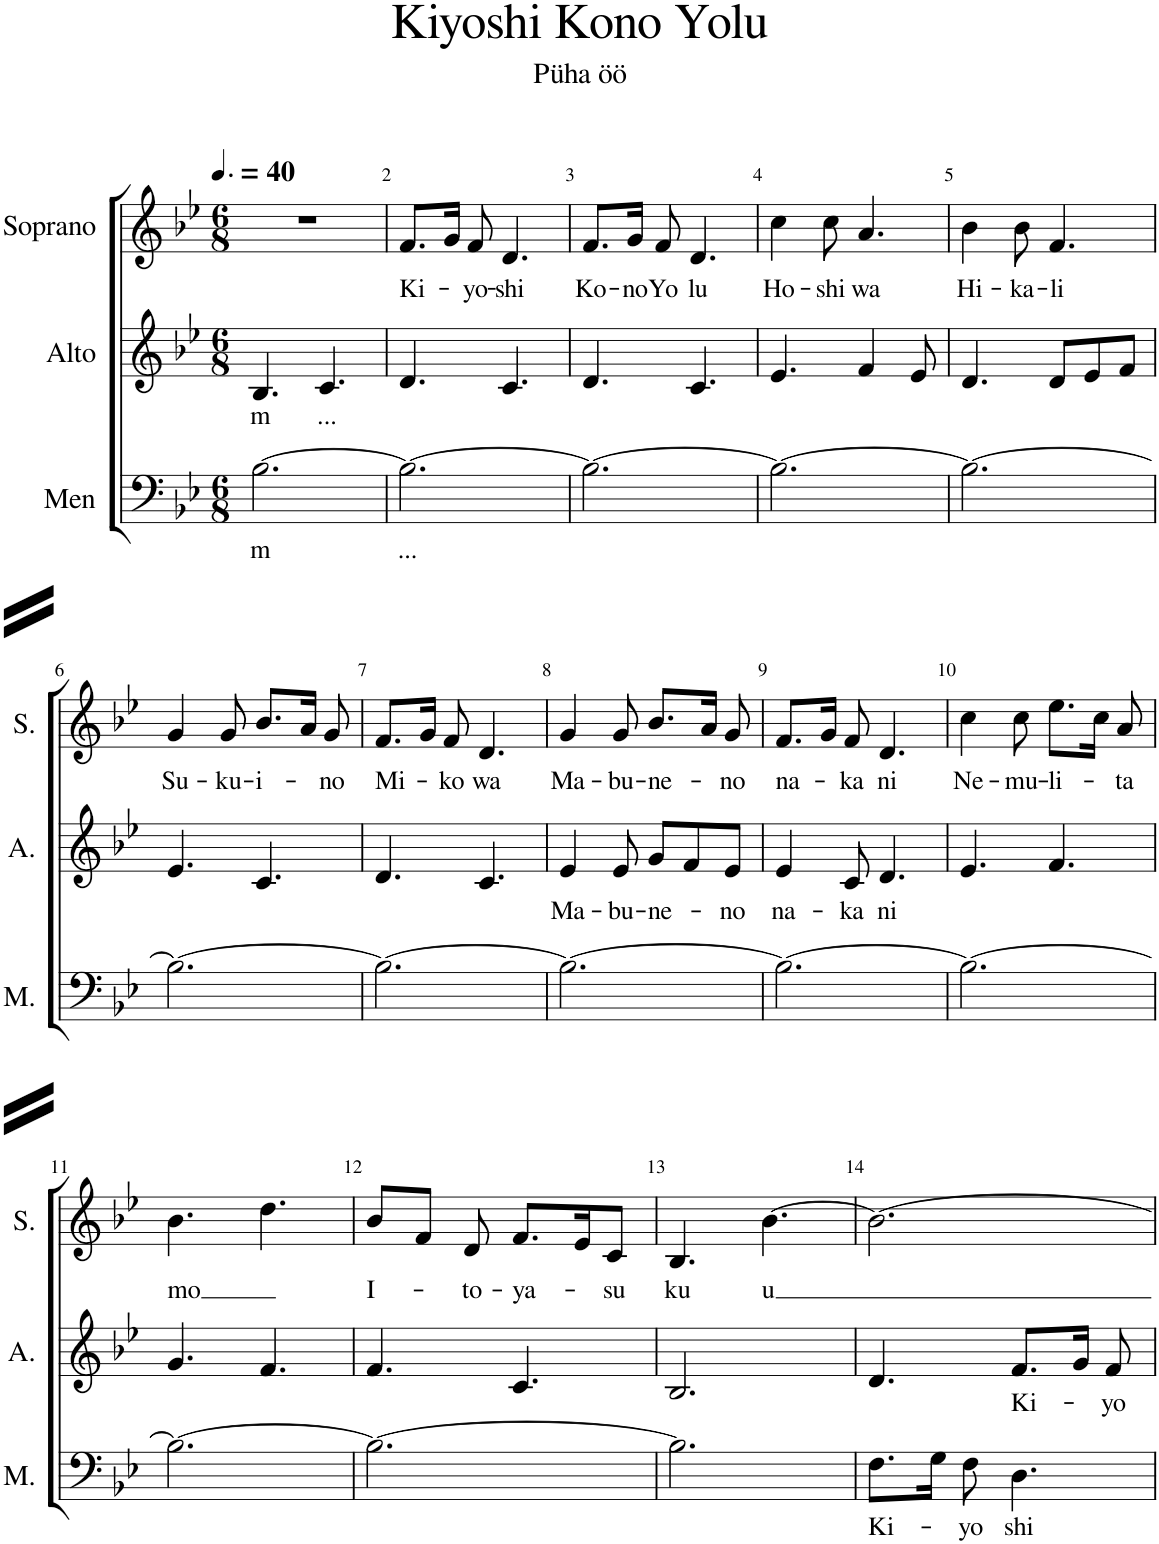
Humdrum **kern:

**kern	**text	**kern	**text	**kern	**text
*part3	*part3	*part2	*part2	*part1	*part1
*staff3	*staff3	*staff2	*staff2	*staff1	*staff1
*I"Men	*	*I"Alto	*	*I"Soprano	*
*I'M.	*	*I'A.	*	*I'S.	*
*clefF4	*	*clefG2	*	*clefG2	*
*	*	*Trd1c2	*	*	*
*k[b-e-]	*	*k[b-e-]	*	*k[b-e-]	*
*M6/8	*	*M6/8	*	*M6/8	*
*MM60	*	*MM60	*	*MM60	*
=1	=1	=1	=1	=1	=1
!	!LO:LY:b	!	!LO:LY:b	!	!
[2.B-\	m	4.B-/	m	2.r	.
!	!	!	!LO:LY:b	!	!
.	.	4.c/	...	.	.
=2	=2	=2	=2	=2	=2
!	!LO:LY:b	!	!	!	!LO:LY:b
2.B-\_	...	4.d/	.	8.f/L	Ki-
.	.	.	.	16g/Jk	.
!	!	!	!	!	!LO:LY:b
.	.	.	.	8f/	-yo-
!	!	!	!	!	!LO:LY:b
.	.	4.c/	.	4.d/	-shi
=3	=3	=3	=3	=3	=3
!	!	!	!	!	!LO:LY:b
2.B-\_	.	4.d/	.	8.f/L	Ko-
!	!	!	!	!	!LO:LY:b
.	.	.	.	16g/Jk	-no
!	!	!	!	!	!LO:LY:b
.	.	.	.	8f/	Yo
!	!	!	!	!	!LO:LY:b
.	.	4.c/	.	4.d/	lu
=4	=4	=4	=4	=4	=4
!	!	!	!	!	!LO:LY:b
2.B-\_	.	4.e-/	.	4cc\	Ho-
!	!	!	!	!	!LO:LY:b
.	.	.	.	8cc\	-shi
!	!	!	!	!	!LO:LY:b
.	.	4f/	.	4.a/	wa
.	.	8e-/	.	.	.
=5	=5	=5	=5	=5	=5
!	!	!	!	!	!LO:LY:b
2.B-\_	.	4.d/	.	4b-\	Hi-
!	!	!	!	!	!LO:LY:b
.	.	.	.	8b-\	-ka-
!	!	!	!	!	!LO:LY:b
.	.	8d/L	.	4.f/	-li
.	.	8e-/	.	.	.
.	.	8f/J	.	.	.
!!LO:LB:g=z
=6	=6	=6	=6	=6	=6
!	!	!	!	!	!LO:LY:b
2.B-\_	.	4.e-/	.	4g/	Su-
!	!	!	!	!	!LO:LY:b
.	.	.	.	8g/	-ku-
!	!	!	!	!	!LO:LY:b
.	.	4.c/	.	8.b-/L	-i-
.	.	.	.	16a/Jk	.
!	!	!	!	!	!LO:LY:b
.	.	.	.	8g/	-no
=7	=7	=7	=7	=7	=7
!	!	!	!	!	!LO:LY:b
2.B-\_	.	4.d/	.	8.f/L	Mi-
.	.	.	.	16g/Jk	.
!	!	!	!	!	!LO:LY:b
.	.	.	.	8f/	-ko
!	!	!	!	!	!LO:LY:b
.	.	4.c/	.	4.d/	wa
=8	=8	=8	=8	=8	=8
!	!	!	!LO:LY:b	!	!LO:LY:b
2.B-\_	.	4e-/	Ma-	4g/	Ma-
!	!	!	!LO:LY:b	!	!LO:LY:b
.	.	8e-/	-bu-	8g/	-bu-
!	!	!	!LO:LY:b	!	!LO:LY:b
.	.	8g/L	-ne-	8.b-/L	-ne-
.	.	8f/	.	.	.
.	.	.	.	16a/Jk	.
!	!	!	!LO:LY:b	!	!LO:LY:b
.	.	8e-/J	-no	8g/	-no
=9	=9	=9	=9	=9	=9
!	!	!	!LO:LY:b	!	!LO:LY:b
2.B-\_	.	4e-/	na-	8.f/L	na-
.	.	.	.	16g/Jk	.
!	!	!	!LO:LY:b	!	!LO:LY:b
.	.	8c/	-ka	8f/	-ka
!	!	!	!LO:LY:b	!	!LO:LY:b
.	.	4.d/	ni	4.d/	ni
=10	=10	=10	=10	=10	=10
!	!	!	!	!	!LO:LY:b
2.B-\_	.	4.e-/	.	4cc\	Ne-
!	!	!	!	!	!LO:LY:b
.	.	.	.	8cc\	-mu-
!	!	!	!	!	!LO:LY:b
.	.	4.f/	.	8.ee-\L	-li-
.	.	.	.	16cc\Jk	.
!	!	!	!	!	!LO:LY:b
.	.	.	.	8a/	-ta
!!LO:LB:g=z
=11	=11	=11	=11	=11	=11
!	!	!	!	!	!LO:LY:b
2.B-\_	.	4.g/	.	4.b-\	mo
.	.	4.f/	.	4.dd\	.
=12	=12	=12	=12	=12	=12
!	!	!	!	!	!LO:LY:b
2.B-\_	.	4.f/	.	8b-/L	I-
.	.	.	.	8f/J	.
!	!	!	!	!	!LO:LY:b
.	.	.	.	8d/	-to-
!	!	!	!	!	!LO:LY:b
.	.	4.c/	.	8.f/L	-ya-
.	.	.	.	16e-/K	.
!	!	!	!	!	!LO:LY:b
.	.	.	.	8c/J	-su
=13	=13	=13	=13	=13	=13
!	!	!	!	!	!LO:LY:b
2.B-\]	.	2.B-/	.	4.B-/	ku
!	!	!	!	!	!LO:LY:b
.	.	.	.	[4.b-\	u
=14	=14	=14	=14	=14	=14
!	!LO:LY:b	!	!	!	!
8.F\L	Ki-	4.d/	.	2.b-\_	.
16G\Jk	.	.	.	.	.
!	!LO:LY:b	!	!	!	!
8F\	-yo	.	.	.	.
!	!LO:LY:b	!	!LO:LY:b	!	!
4.D\	shi	8.f/L	Ki-	.	.
.	.	16g/Jk	.	.	.
!	!	!	!LO:LY:b	!	!
.	.	8f/	-yo	.	.
=	=	=	=	=	=
*-	*-	*-	*-	*-	*-
